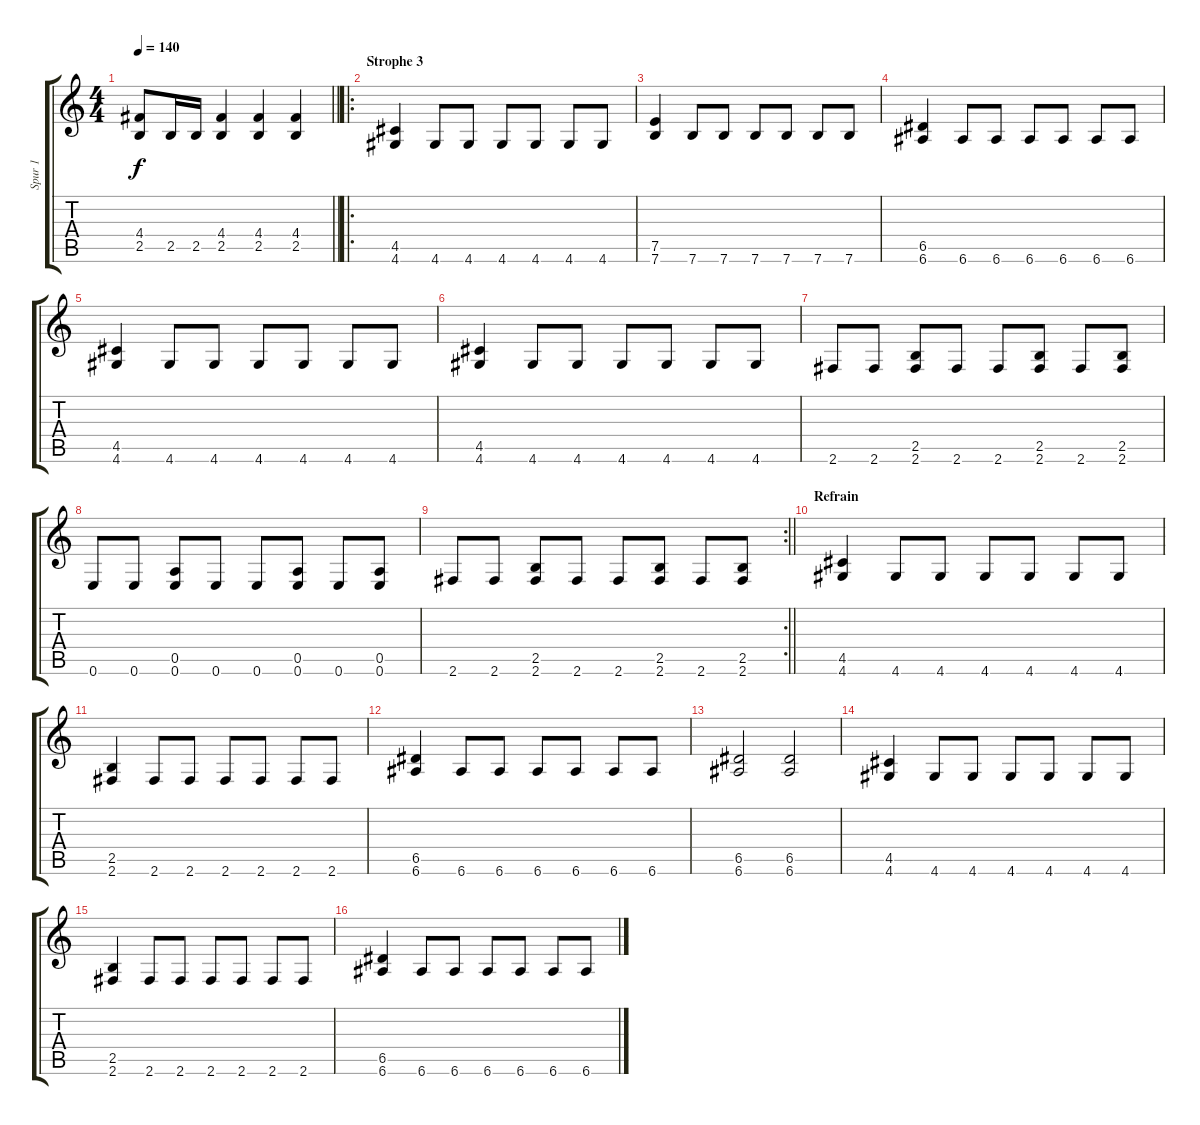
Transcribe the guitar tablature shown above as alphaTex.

\track ("Spur 1" "Spur 1") {instrument distortionguitar}
\staff {score tabs}
\tuning (E4 B3 G3 D3 A2 E2) {hide}
\ts (4 4)
\tempo 140
\clef g2
\barLineRight lightlight
\ks c
(4.4 2.5).8{dy f} 2.5.16 2.5.16 (4.4 2.5).4 (4.4 2.5).4 (4.4 2.5).4 |
\ro
\section ("" "Strophe 3")
(4.5 4.6).4 4.6.8 4.6.8 4.6.8 4.6.8 4.6.8 4.6.8 |
(7.5 7.6).4 7.6.8 7.6.8 7.6.8 7.6.8 7.6.8 7.6.8 |
(6.5 6.6).4 6.6.8 6.6.8 6.6.8 6.6.8 6.6.8 6.6.8 |
(4.5 4.6).4 4.6.8 4.6.8 4.6.8 4.6.8 4.6.8 4.6.8 |
(4.5 4.6).4 4.6.8 4.6.8 4.6.8 4.6.8 4.6.8 4.6.8 |
2.6.8 2.6.8 (2.5 2.6).8 2.6.8 2.6.8 (2.5 2.6).8 2.6.8 (2.5 2.6).8 |
0.6.8 0.6.8 (0.5 0.6).8 0.6.8 0.6.8 (0.5 0.6).8 0.6.8 (0.5 0.6).8 |
\rc 2
\barLineRight lightlight
2.6.8 2.6.8 (2.5 2.6).8 2.6.8 2.6.8 (2.5 2.6).8 2.6.8 (2.5 2.6).8 |
\section ("" "Refrain")
(4.5 4.6).4 4.6.8 4.6.8 4.6.8 4.6.8 4.6.8 4.6.8 |
(2.5 2.6).4 2.6.8 2.6.8 2.6.8 2.6.8 2.6.8 2.6.8 |
(6.5 6.6).4 6.6.8 6.6.8 6.6.8 6.6.8 6.6.8 6.6.8 |
(6.5 6.6).2 (6.5 6.6).2 |
(4.5 4.6).4 4.6.8 4.6.8 4.6.8 4.6.8 4.6.8 4.6.8 |
(2.5 2.6).4 2.6.8 2.6.8 2.6.8 2.6.8 2.6.8 2.6.8 |
(6.5 6.6).4 6.6.8 6.6.8 6.6.8 6.6.8 6.6.8 6.6.8
